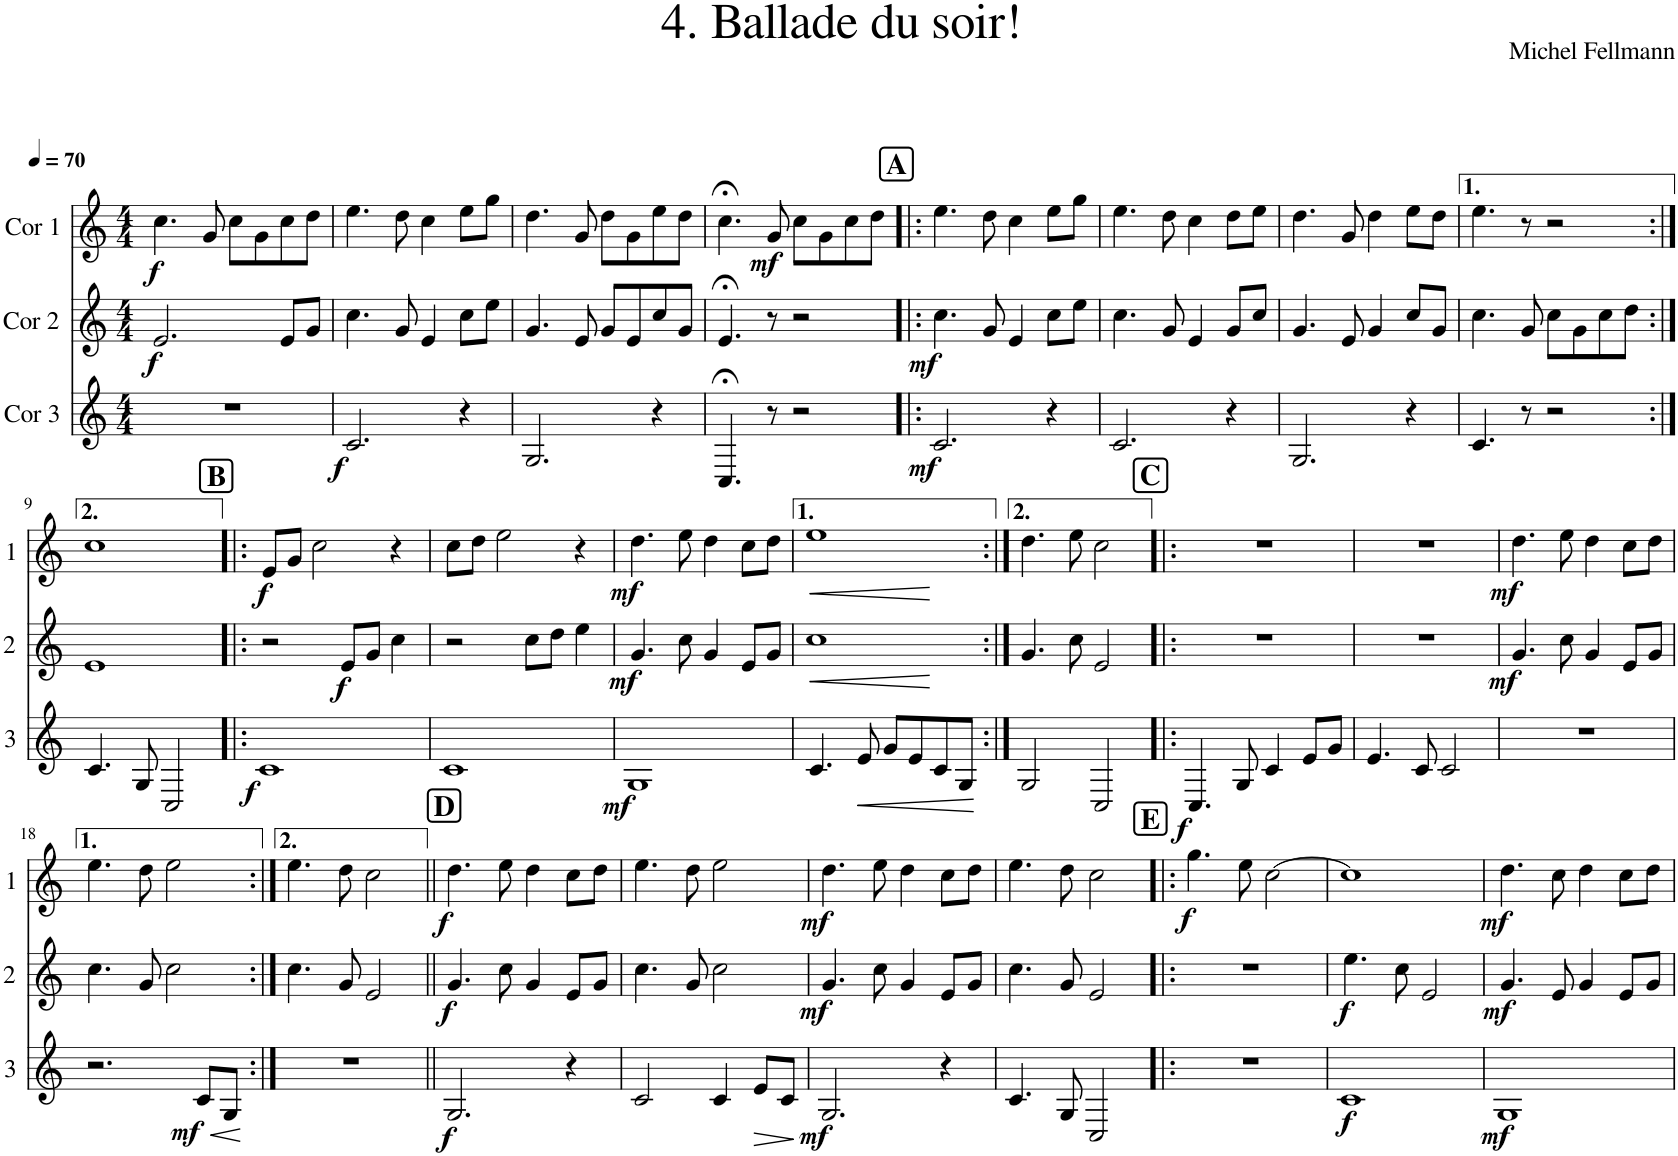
**kern	**dynam	**kern	**dynam	**kern	**dynam
*part3	*part3	*part2	*part2	*part1	*part1
*staff3	*staff3	*staff2	*staff2	*staff1	*staff1
*I"Cor 3	*	*I"Cor 2	*	*I"Cor 1	*
*clefG2	*	*clefG2	*	*clefG2	*
*Trd4c7	*	*Trd4c7	*	*Trd4c7	*
*k[]	*	*k[]	*	*k[]	*
*M4/4	*	*M4/4	*	*M4/4	*
*MM70	*	*MM70	*	*MM70	*
=1	=1	=1	=1	=1	=1
!	!	!	!LO:DY:b	!	!LO:DY:b
1r	.	2.e/	f	4.cc\	f
.	.	.	.	8g/	.
.	.	.	.	8cc\L	.
.	.	.	.	8g\	.
.	.	8e/L	.	8cc\	.
.	.	8g/J	.	8dd\J	.
=2	=2	=2	=2	=2	=2
!	!LO:DY:b	!	!	!	!
2.c/	f	4.cc\	.	4.ee\	.
.	.	8g/	.	8dd\	.
.	.	4e/	.	4cc\	.
4r	.	8cc\L	.	8ee\L	.
.	.	8ee\J	.	8gg\J	.
=3	=3	=3	=3	=3	=3
2.G/	.	4.g/	.	4.dd\	.
.	.	8e/	.	8g/	.
.	.	8g/L	.	8dd\L	.
.	.	8e/	.	8g\	.
4r	.	8cc/	.	8ee\	.
.	.	8g/J	.	8dd\J	.
=4	=4	=4	=4	=4	=4
4.C;</	.	4.e;</	.	4.cc;<\	.
!	!	!	!	!	!LO:DY:b
8r	.	8r	.	8g/	mf
2r	.	2r	.	8cc\L	.
.	.	.	.	8g\	.
.	.	.	.	8cc\	.
.	.	.	.	8dd\J	.
!!LO:REH:place=s1:a:B:cj:fs=14:t=A
=5!|:	=5!|:	=5!|:	=5!|:	=5!|:	=5!|:
!	!LO:DY:b	!	!LO:DY:b	!	!
2.c/	mf	4.cc\	mf	4.ee\	.
.	.	8g/	.	8dd\	.
.	.	4e/	.	4cc\	.
4r	.	8cc\L	.	8ee\L	.
.	.	8ee\J	.	8gg\J	.
=6	=6	=6	=6	=6	=6
2.c/	.	4.cc\	.	4.ee\	.
.	.	8g/	.	8dd\	.
.	.	4e/	.	4cc\	.
4r	.	8g/L	.	8dd\L	.
.	.	8cc/J	.	8ee\J	.
=7	=7	=7	=7	=7	=7
2.G/	.	4.g/	.	4.dd\	.
.	.	8e/	.	8g/	.
.	.	4g/	.	4dd\	.
4r	.	8cc/L	.	8ee\L	.
.	.	8g/J	.	8dd\J	.
=8	=8	=8	=8	=8	=8
4.c/	.	4.cc\	.	4.ee\	.
8r	.	8g/	.	8r	.
2r	.	8cc\L	.	2r	.
.	.	8g\	.	.	.
.	.	8cc\	.	.	.
.	.	8dd\J	.	.	.
!!LO:LB:g=z
=9:|!	=9:|!	=9:|!	=9:|!	=9:|!	=9:|!
4.c/	.	1e	.	1cc	.
8G/	.	.	.	.	.
2C/	.	.	.	.	.
!!LO:REH:place=s1:a:B:cj:fs=14:t=B
=10!|:	=10!|:	=10!|:	=10!|:	=10!|:	=10!|:
!	!LO:DY:b	!	!	!	!LO:DY:b
1c	f	2r	.	8e/L	f
.	.	.	.	8g/J	.
.	.	.	.	2cc\	.
!	!	!	!LO:DY:b	!	!
.	.	8e/L	f	.	.
.	.	8g/J	.	.	.
.	.	4cc\	.	4r	.
=11	=11	=11	=11	=11	=11
1c	.	2r	.	8cc\L	.
.	.	.	.	8dd\J	.
.	.	.	.	2ee\	.
.	.	8cc\L	.	.	.
.	.	8dd\J	.	.	.
.	.	4ee\	.	4r	.
=12	=12	=12	=12	=12	=12
!	!LO:DY:b	!	!LO:DY:b	!	!LO:DY:b
1G	mf	4.g/	mf	4.dd\	mf
.	.	8cc\	.	8ee\	.
.	.	4g/	.	4dd\	.
.	.	8e/L	.	8cc\L	.
.	.	8g/J	.	8dd\J	.
=13	=13	=13	=13	=13	=13
!	!	!	!LO:HP:b	!	!LO:HP:b
4.c/	.	1cc	<	1ee	<
!	!LO:HP:b	!	!	!	!
8e/	<	.	.	.	.
8g/L	.	.	.	.	.
8e/	.	.	.	.	.
8c/	.	.	.	.	.
8G/J	.	.	.	.	.
.	[	.	[	.	[
=14:|!	=14:|!	=14:|!	=14:|!	=14:|!	=14:|!
2G/	.	4.g/	.	4.dd\	.
.	.	8cc\	.	8ee\	.
2C/	.	2e/	.	2cc\	.
!!LO:REH:place=s1:a:B:cj:fs=14:t=C
=15!|:	=15!|:	=15!|:	=15!|:	=15!|:	=15!|:
!	!LO:DY:b	!	!	!	!
4.C/	f	1r	.	1r	.
8G/	.	.	.	.	.
4c/	.	.	.	.	.
8e/L	.	.	.	.	.
8g/J	.	.	.	.	.
=16	=16	=16	=16	=16	=16
4.e/	.	1r	.	1r	.
8c/	.	.	.	.	.
2c/	.	.	.	.	.
=17	=17	=17	=17	=17	=17
!	!	!	!LO:DY:b	!	!LO:DY:b
1r	.	4.g/	mf	4.dd\	mf
.	.	8cc\	.	8ee\	.
.	.	4g/	.	4dd\	.
.	.	8e/L	.	8cc\L	.
.	.	8g/J	.	8dd\J	.
!!LO:LB:g=z
=18	=18	=18	=18	=18	=18
2.r	.	4.cc\	.	4.ee\	.
.	.	8g/	.	8dd\	.
.	.	2cc\	.	2ee\	.
!	!LO:HP:b	!	!	!	!
!	!LO:DY:n=1:b	!	!	!	!
8c/L	< mf	.	.	.	.
8G/J	.	.	.	.	.
.	[	.	.	.	.
=19:|!	=19:|!	=19:|!	=19:|!	=19:|!	=19:|!
1r	.	4.cc\	.	4.ee\	.
.	.	8g/	.	8dd\	.
.	.	2e/	.	2cc\	.
!!LO:REH:place=s1:a:B:cj:fs=14:t=D
=20||	=20||	=20||	=20||	=20||	=20||
!	!LO:DY:b	!	!LO:DY:b	!	!LO:DY:b
2.G/	f	4.g/	f	4.dd\	f
.	.	8cc\	.	8ee\	.
.	.	4g/	.	4dd\	.
4r	.	8e/L	.	8cc\L	.
.	.	8g/J	.	8dd\J	.
=21	=21	=21	=21	=21	=21
2c/	.	4.cc\	.	4.ee\	.
.	.	8g/	.	8dd\	.
4c/	.	2cc\	.	2ee\	.
!	!LO:HP:b	!	!	!	!
8e/L	>	.	.	.	.
8c/J	.	.	.	.	.
.	]	.	.	.	.
=22	=22	=22	=22	=22	=22
!	!LO:DY:b	!	!LO:DY:b	!	!LO:DY:b
2.G/	mf	4.g/	mf	4.dd\	mf
.	.	8cc\	.	8ee\	.
.	.	4g/	.	4dd\	.
4r	.	8e/L	.	8cc\L	.
.	.	8g/J	.	8dd\J	.
=23	=23	=23	=23	=23	=23
4.c/	.	4.cc\	.	4.ee\	.
8G/	.	8g/	.	8dd\	.
2C/	.	2e/	.	2cc\	.
!!LO:REH:place=s1:a:B:cj:fs=14:t=E
=24!|:	=24!|:	=24!|:	=24!|:	=24!|:	=24!|:
!	!	!	!	!	!LO:DY:b
1r	.	1r	.	4.gg\	f
.	.	.	.	8ee\	.
.	.	.	.	[2cc\	.
=25	=25	=25	=25	=25	=25
!	!LO:DY:b	!	!LO:DY:b	!	!
1c	f	4.ee\	f	1cc]	.
.	.	8cc\	.	.	.
.	.	2e/	.	.	.
=26	=26	=26	=26	=26	=26
!	!LO:DY:b	!	!LO:DY:b	!	!LO:DY:b
1G	mf	4.g/	mf	4.dd\	mf
.	.	8e/	.	8cc\	.
.	.	4g/	.	4dd\	.
.	.	8e/L	.	8cc\L	.
.	.	8g/J	.	8dd\J	.
=	=	=	=	=	=
*-	*-	*-	*-	*-	*-
